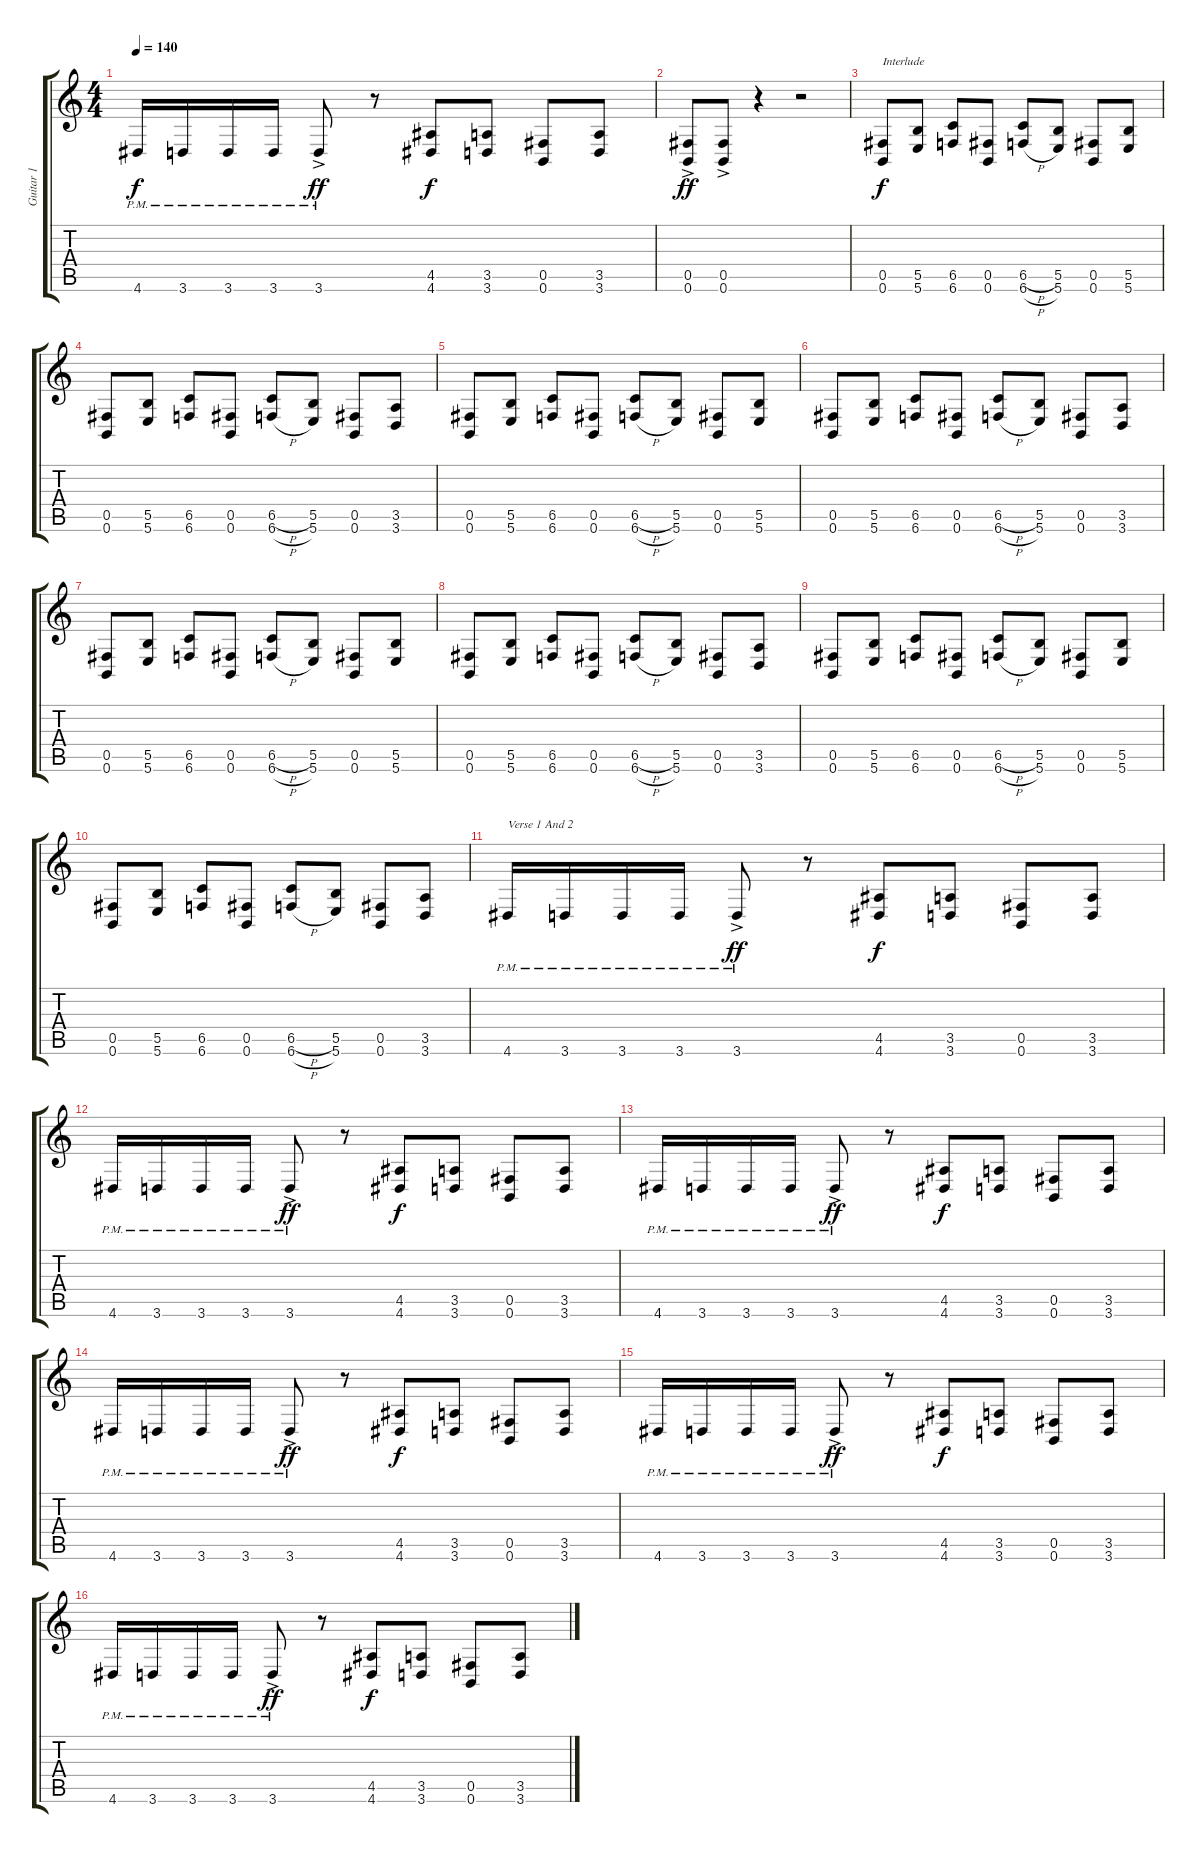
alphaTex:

\track ("Guitar 1" "Guitar 1") {instrument distortionguitar}
\staff {score tabs}
\tuning (Db4 Ab3 E3 B2 Gb2 B1) {hide}
\ts (4 4)
\tempo 140
\clef g2
\ks c
4.6{pm}.16{dy f} 3.6{pm}.16 3.6{pm}.16 3.6{pm}.16 3.6{ac pm}.8{dy ff} r.8 (4.5 4.6).8{dy f} (3.5 3.6).8 (0.5 0.6).8 (3.5 3.6).8 |
(0.5{ac} 0.6{ac}).8{dy ff} (0.5{ac} 0.6{ac}).8 r.4 r.2 |
(0.5 0.6).8{txt "Interlude" dy f} (5.5 5.6).8 (6.5 6.6).8 (0.5 0.6).8 (6.5{h} 6.6{h}).8 (5.5 5.6).8 (0.5 0.6).8 (5.5 5.6).8 |
(0.5 0.6).8 (5.5 5.6).8 (6.5 6.6).8 (0.5 0.6).8 (6.5{h} 6.6{h}).8 (5.5 5.6).8 (0.5 0.6).8 (3.5 3.6).8 |
(0.5 0.6).8 (5.5 5.6).8 (6.5 6.6).8 (0.5 0.6).8 (6.5{h} 6.6{h}).8 (5.5 5.6).8 (0.5 0.6).8 (5.5 5.6).8 |
(0.5 0.6).8 (5.5 5.6).8 (6.5 6.6).8 (0.5 0.6).8 (6.5{h} 6.6{h}).8 (5.5 5.6).8 (0.5 0.6).8 (3.5 3.6).8 |
(0.5 0.6).8 (5.5 5.6).8 (6.5 6.6).8 (0.5 0.6).8 (6.5{h} 6.6{h}).8 (5.5 5.6).8 (0.5 0.6).8 (5.5 5.6).8 |
(0.5 0.6).8 (5.5 5.6).8 (6.5 6.6).8 (0.5 0.6).8 (6.5{h} 6.6{h}).8 (5.5 5.6).8 (0.5 0.6).8 (3.5 3.6).8 |
(0.5 0.6).8 (5.5 5.6).8 (6.5 6.6).8 (0.5 0.6).8 (6.5{h} 6.6{h}).8 (5.5 5.6).8 (0.5 0.6).8 (5.5 5.6).8 |
(0.5 0.6).8 (5.5 5.6).8 (6.5 6.6).8 (0.5 0.6).8 (6.5{h} 6.6{h}).8 (5.5 5.6).8 (0.5 0.6).8 (3.5 3.6).8 |
4.6{pm}.16{txt "Verse 1 And 2"} 3.6{pm}.16 3.6{pm}.16 3.6{pm}.16 3.6{ac pm}.8{dy ff} r.8 (4.5 4.6).8{dy f} (3.5 3.6).8 (0.5 0.6).8 (3.5 3.6).8 |
4.6{pm}.16 3.6{pm}.16 3.6{pm}.16 3.6{pm}.16 3.6{ac pm}.8{dy ff} r.8 (4.5 4.6).8{dy f} (3.5 3.6).8 (0.5 0.6).8 (3.5 3.6).8 |
4.6{pm}.16 3.6{pm}.16 3.6{pm}.16 3.6{pm}.16 3.6{ac pm}.8{dy ff} r.8 (4.5 4.6).8{dy f} (3.5 3.6).8 (0.5 0.6).8 (3.5 3.6).8 |
4.6{pm}.16 3.6{pm}.16 3.6{pm}.16 3.6{pm}.16 3.6{ac pm}.8{dy ff} r.8 (4.5 4.6).8{dy f} (3.5 3.6).8 (0.5 0.6).8 (3.5 3.6).8 |
4.6{pm}.16 3.6{pm}.16 3.6{pm}.16 3.6{pm}.16 3.6{ac pm}.8{dy ff} r.8 (4.5 4.6).8{dy f} (3.5 3.6).8 (0.5 0.6).8 (3.5 3.6).8 |
4.6{pm}.16 3.6{pm}.16 3.6{pm}.16 3.6{pm}.16 3.6{ac pm}.8{dy ff} r.8 (4.5 4.6).8{dy f} (3.5 3.6).8 (0.5 0.6).8 (3.5 3.6).8
